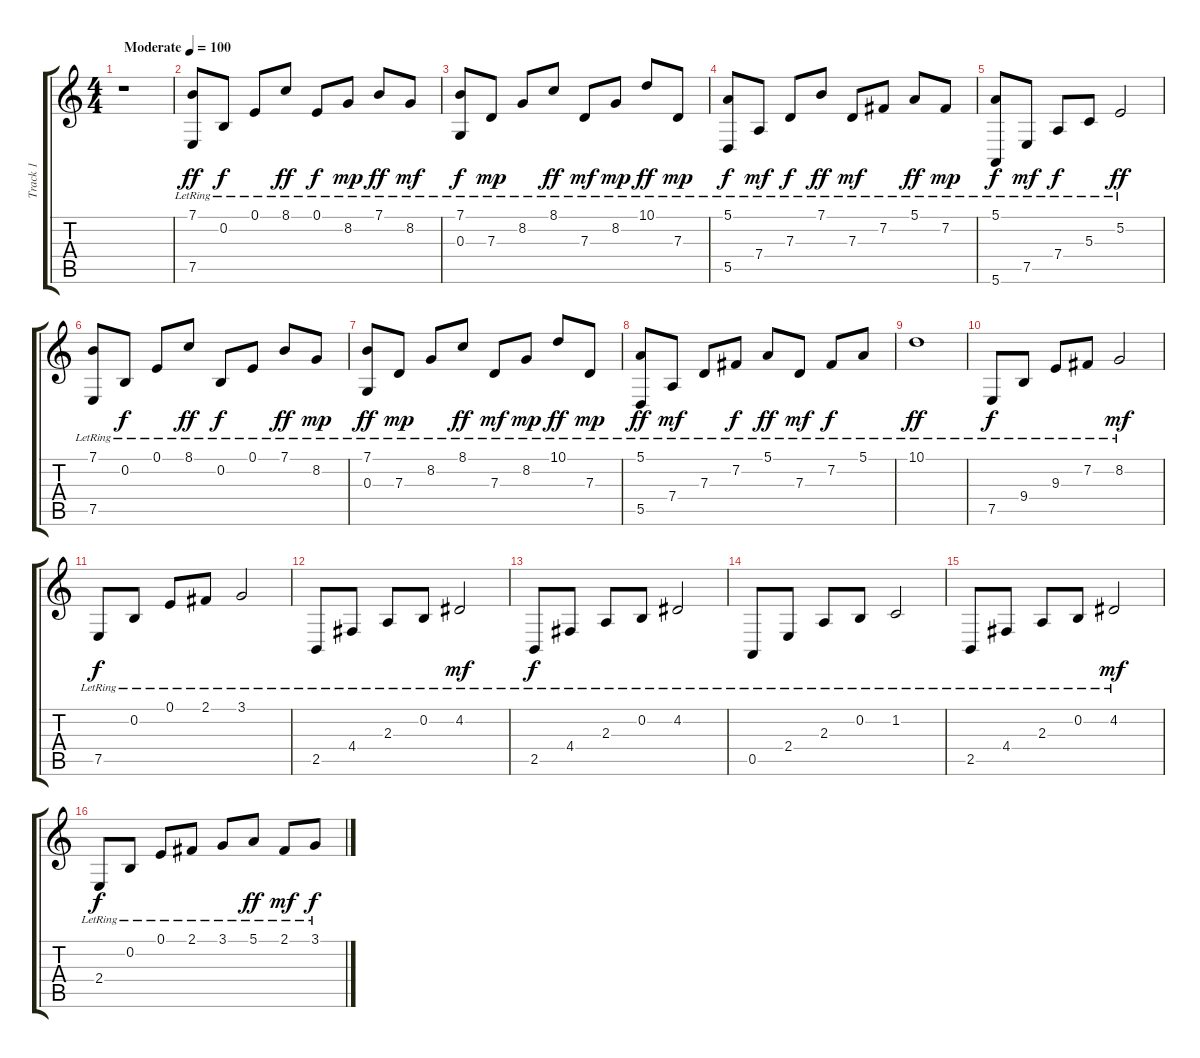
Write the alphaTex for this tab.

\track ("Track 1" "Track 1") {instrument brightacousticpiano}
\staff {score tabs}
\tuning (E4 B3 G3 D3 A2 E2) {hide}
\ts (4 4)
\tempo (100 "Moderate")
\clef g2
\ks c
r.1{dy ff instrument brightacousticpiano} |
(7.1{lr} 7.5{lr}).8 0.2{lr}.8{dy f} 0.1{lr}.8 8.1{lr}.8{dy ff} 0.1{lr}.8{dy f} 8.2{lr}.8{dy mp} 7.1{lr}.8{dy ff} 8.2{lr}.8{dy mf} |
(7.1{lr} 0.3{lr}).8{dy f} 7.3{lr}.8{dy mp} 8.2{lr}.8 8.1{lr}.8{dy ff} 7.3{lr}.8{dy mf} 8.2{lr}.8{dy mp} 10.1{lr}.8{dy ff} 7.3{lr}.8{dy mp} |
(5.1{lr} 5.5{lr}).8{dy f} 7.4{lr}.8{dy mf} 7.3{lr}.8{dy f} 7.1{lr}.8{dy ff} 7.3{lr}.8{dy mf} 7.2{lr}.8 5.1{lr}.8{dy ff} 7.2{lr}.8{dy mp} |
(5.1{lr} 5.6{lr}).8{dy f} 7.5{lr}.8{dy mf} 7.4{lr}.8{dy f} 5.3{lr}.8 5.2{lr}.2{dy ff} |
(7.1{lr} 7.5{lr}).8 0.2{lr}.8{dy f} 0.1{lr}.8 8.1{lr}.8{dy ff} 0.2{lr}.8{dy f} 0.1{lr}.8 7.1{lr}.8{dy ff} 8.2{lr}.8{dy mp} |
(7.1{lr} 0.3{lr}).8{dy ff} 7.3{lr}.8{dy mp} 8.2{lr}.8 8.1{lr}.8{dy ff} 7.3{lr}.8{dy mf} 8.2{lr}.8{dy mp} 10.1{lr}.8{dy ff} 7.3{lr}.8{dy mp} |
(5.1{lr} 5.5{lr}).8{dy ff} 7.4{lr}.8{dy mf} 7.3{lr}.8 7.2{lr}.8{dy f} 5.1{lr}.8{dy ff} 7.3{lr}.8{dy mf} 7.2{lr}.8{dy f} 5.1{lr}.8 |
10.1{lr}.1{dy ff} |
7.5{lr}.8{dy f} 9.4{lr}.8 9.3{lr}.8 7.2{lr}.8 8.2{lr}.2{dy mf} |
7.5{lr}.8{dy f} 0.2{lr}.8 0.1{lr}.8 2.1{lr}.8 3.1{lr}.2 |
2.5{lr}.8 4.4{lr}.8 2.3{lr}.8 0.2{lr}.8 4.2{lr}.2{dy mf} |
2.5{lr}.8{dy f} 4.4{lr}.8 2.3{lr}.8 0.2{lr}.8 4.2{lr}.2 |
0.5{lr}.8 2.4{lr}.8 2.3{lr}.8 0.2{lr}.8 1.2{lr}.2 |
2.5{lr}.8 4.4{lr}.8 2.3{lr}.8 0.2{lr}.8 4.2{lr}.2{dy mf} |
2.4{lr}.8{dy f} 0.2{lr}.8 0.1{lr}.8 2.1{lr}.8 3.1{lr}.8 5.1{lr}.8{dy ff} 2.1{lr}.8{dy mf} 3.1{lr}.8{dy f}
